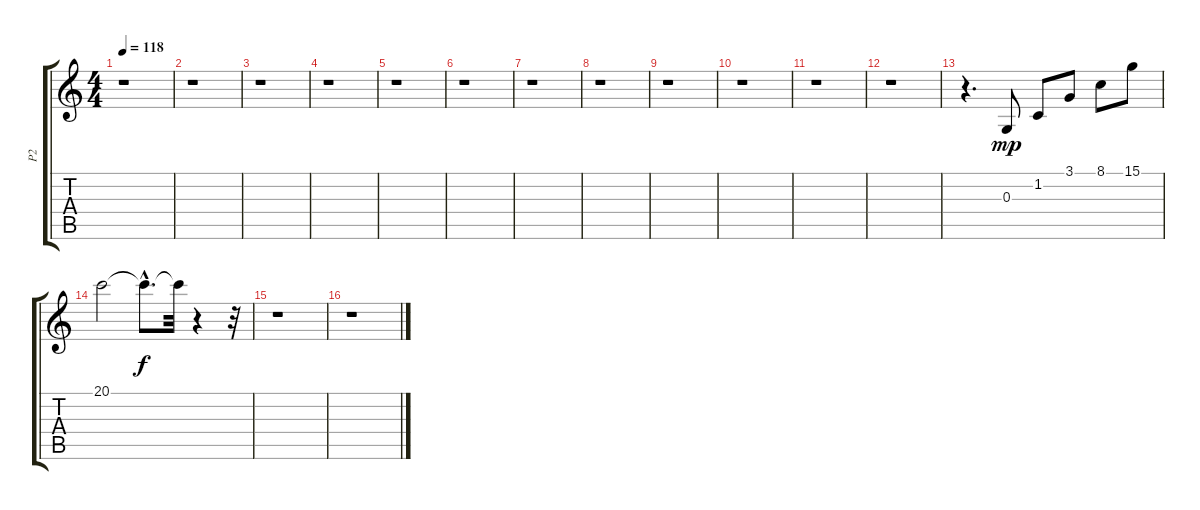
\track ("P2" "P2") {instrument acousticgrandpiano}
\staff {score tabs}
\tuning (E4 B3 G3 D3 A2 E2) {hide}
\ts (4 4)
\tempo 118
\clef g2
\ks c
r.1{dy mp} |
r.1 |
r.1 |
r.1 |
r.1 |
r.1 |
r.1 |
r.1 |
r.1 |
r.1 |
r.1 |
r.1 |
r.4{d} 0.3.8{volume 12 instrument fx5brightness} 1.2.8 3.1.8 8.1.8 15.1.8 |
20.1.2 20.1{hac t}.8{d dy f} 20.1{t}.32 r.4 r.32 |
r.1 |
r.1
